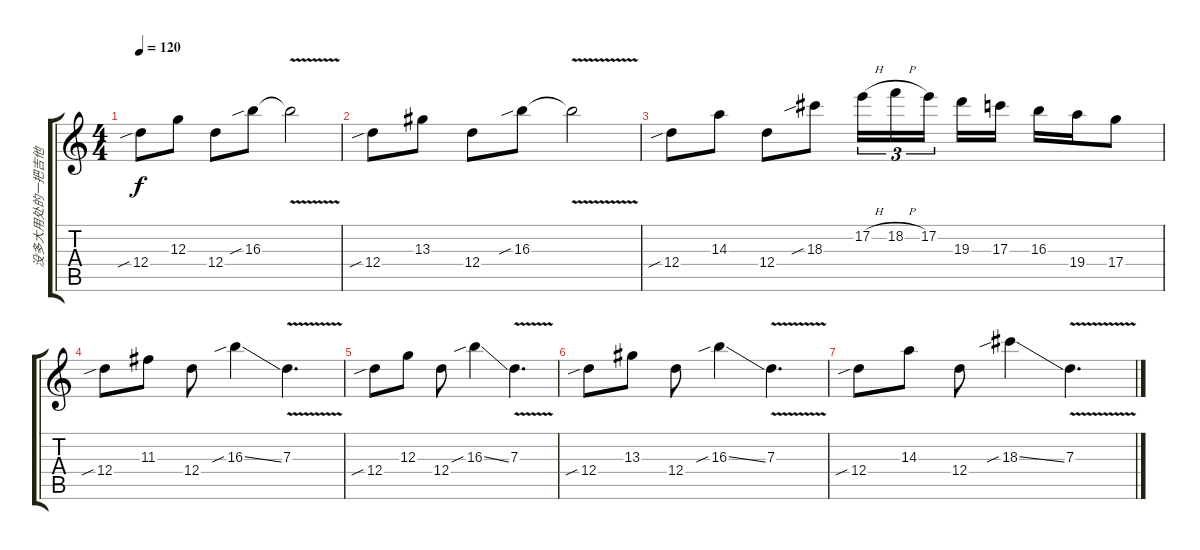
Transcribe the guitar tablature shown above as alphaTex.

\track ("没多大用处的一把吉他" "没多大用处的一把吉他") {instrument distortionguitar}
\staff {score tabs}
\tuning (E4 B3 G3 D3 A2 E2) {hide}
\ts (4 4)
\tempo 120
\clef g2
\ks c
12.4{sib}.8{dy f} 12.3.8 12.4.8 16.3{sib}.8 16.3{v t}.2 |
12.4{sib}.8 13.3.8 12.4.8 16.3{sib}.8 16.3{v t}.2 |
12.4{sib}.8 14.3.8 12.4.8 18.3{sib}.8 17.2{h}.16{tu (3 2)} 18.2{h}.16{tu (3 2)} 17.2.16{tu (3 2) beam splitsecondary} 19.3.16 17.3.16 16.3.16 19.4.16 17.4.8 |
12.4{sib}.8 11.3.8 12.4.8 16.3{sib ss}.4 7.3{v}.4{d} |
12.4{sib}.8 12.3.8 12.4.8 16.3{sib ss}.4 7.3{v}.4{d} |
12.4{sib}.8 13.3.8 12.4.8 16.3{sib ss}.4 7.3{v}.4{d} |
12.4{sib}.8 14.3.8 12.4.8 18.3{sib ss}.4 7.3{v}.4{d}
